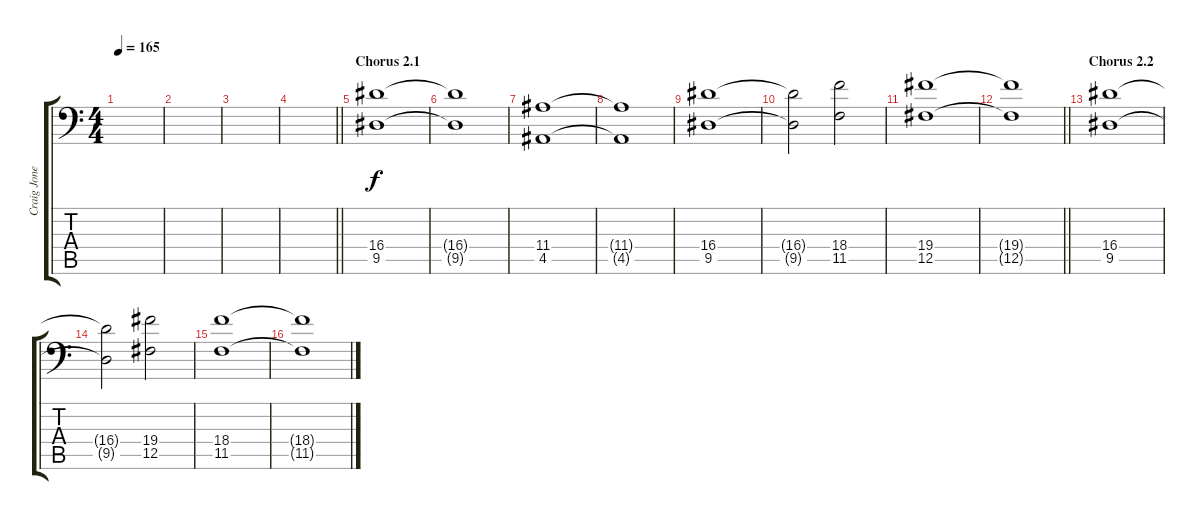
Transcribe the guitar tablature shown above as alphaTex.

\track ("Craig Jones" "Craig Jone") {instrument lead2sawtooth}
\staff {score tabs}
\tuning (Db6 Ab3 E3 B2 Gb2 B0) {hide}
\ts (4 4)
\tempo 165
\clef f4
\ks c
|
|
|
\barLineRight lightlight
|
\section ("" "Chorus 2.1")
(16.4 9.5).1{volume 11 instrument lead2sawtooth} |
(16.4{t} 9.5{t}).1 |
(11.4 4.5).1 |
(11.4{t} 4.5{t}).1 |
(16.4 9.5).1 |
(16.4{t} 9.5{t}).2 (18.4 11.5).2 |
(19.4 12.5).1 |
\barLineRight lightlight
(19.4{t} 12.5{t}).1 |
\section ("" "Chorus 2.2")
(16.4 9.5).1 |
(16.4{t} 9.5{t}).2 (19.4 12.5).2 |
(18.4 11.5).1 |
(18.4{t} 11.5{t}).1
